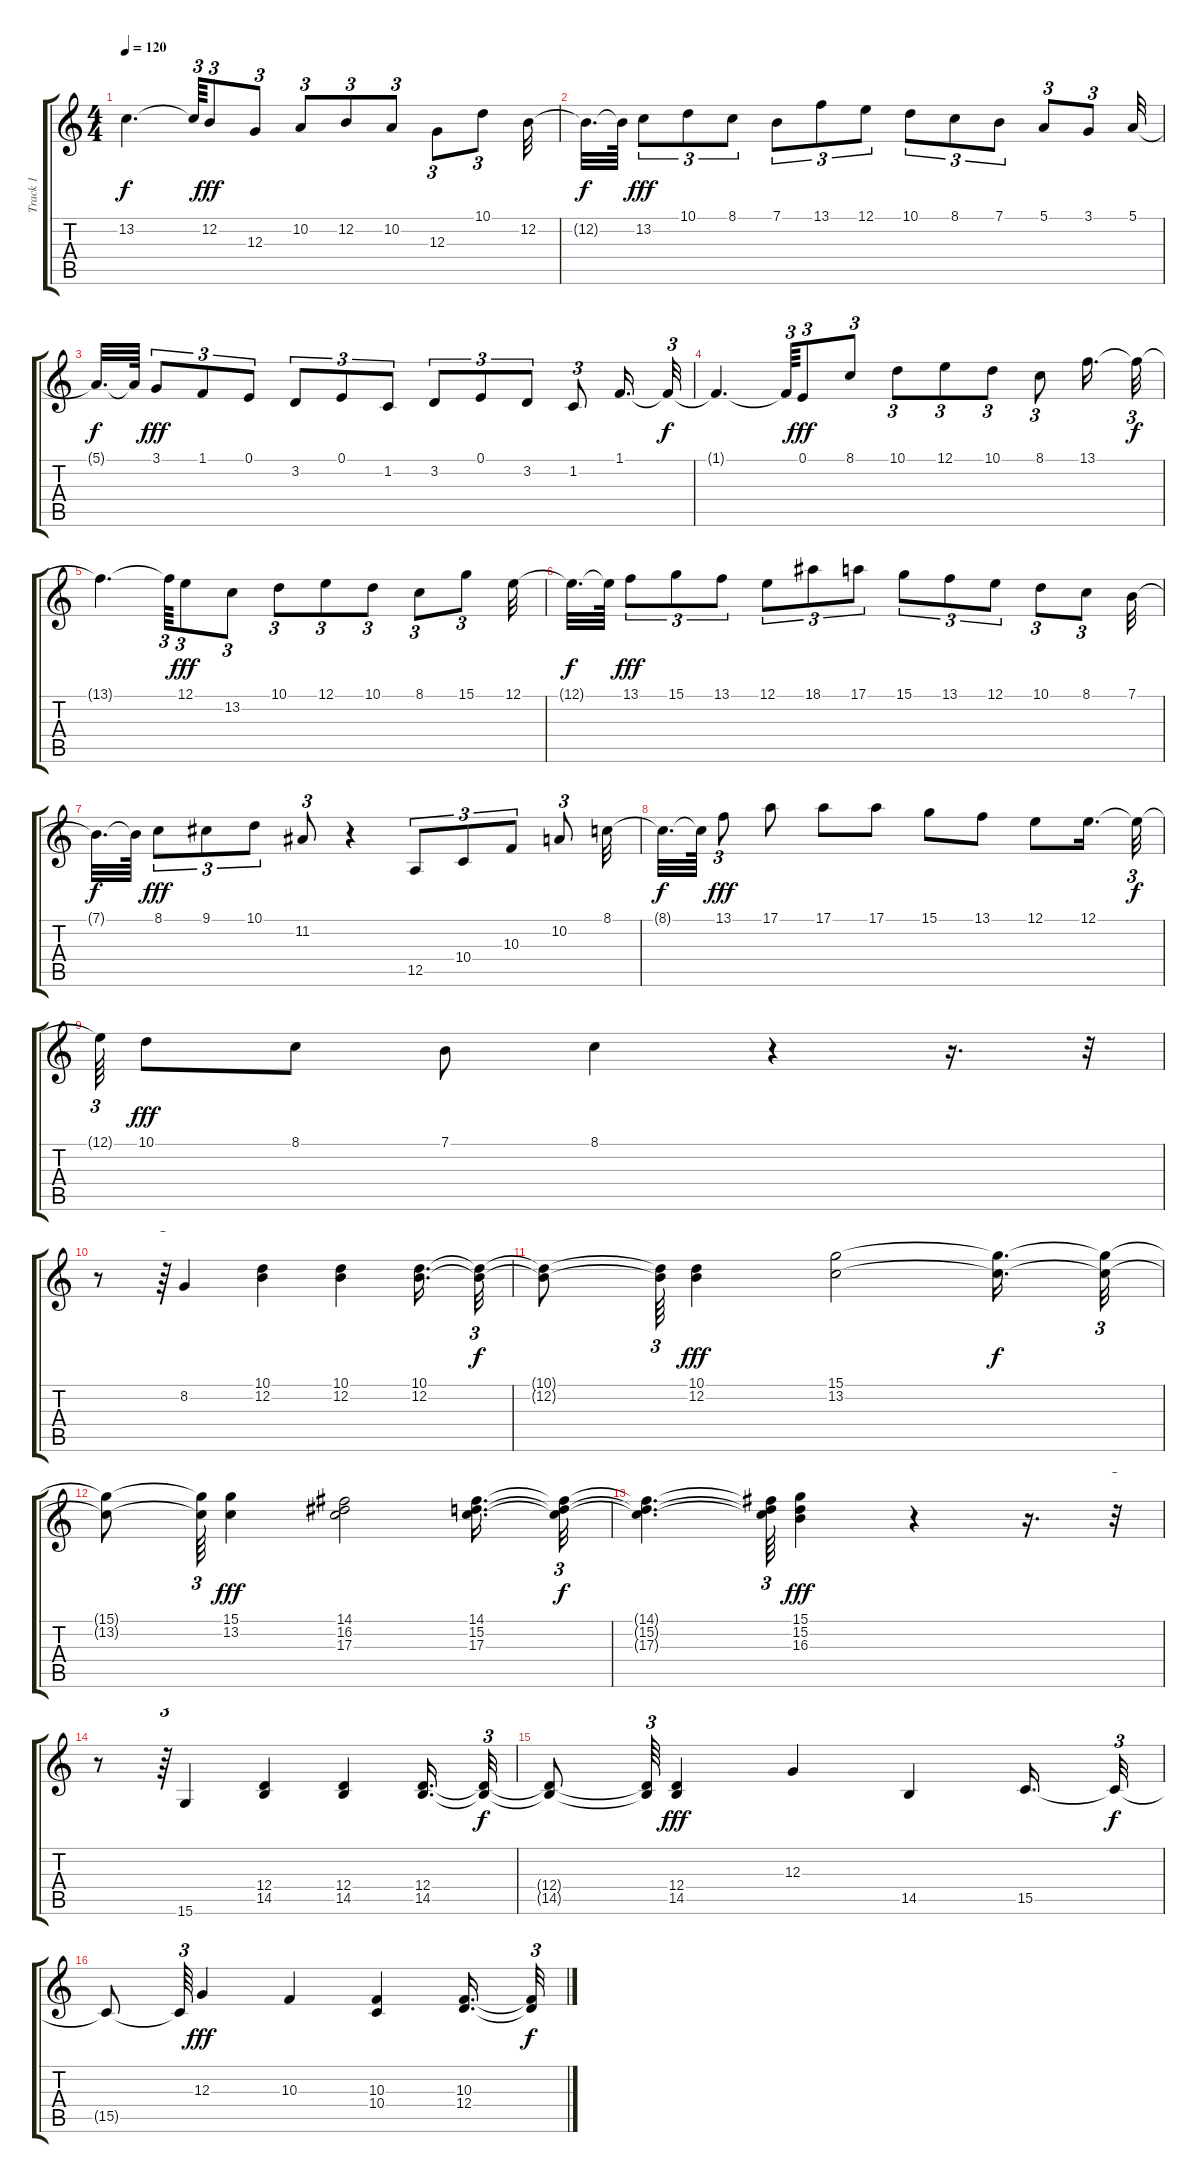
\track ("Track 1" "Track 1") {instrument acousticgrandpiano}
\staff {score tabs}
\tuning (E4 B3 G3 D3 A2 E2) {hide}
\ts (4 4)
\tempo 120
\clef g2
\ks c
13.2{t}.4{d dy f} 13.2{t}.64{tu (3 2)} 12.2.8{tu (3 2) dy fff} 12.3.8{tu (3 2)} 10.2.8{tu (3 2)} 12.2.8{tu (3 2)} 10.2.8{tu (3 2)} 12.3.8{tu (3 2)} 10.1.8{tu (3 2)} 12.2.32 |
12.2{t}.32{d dy f} 12.2{t}.64 13.2.8{tu (3 2) dy fff} 10.1.8{tu (3 2)} 8.1.8{tu (3 2)} 7.1.8{tu (3 2)} 13.1.8{tu (3 2)} 12.1.8{tu (3 2)} 10.1.8{tu (3 2)} 8.1.8{tu (3 2)} 7.1.8{tu (3 2)} 5.1.8{tu (3 2)} 3.1.8{tu (3 2)} 5.1.32 |
5.1{t}.32{d dy f} 5.1{t}.64 3.1.8{tu (3 2) dy fff} 1.1.8{tu (3 2)} 0.1.8{tu (3 2)} 3.2.8{tu (3 2)} 0.1.8{tu (3 2)} 1.2.8{tu (3 2)} 3.2.8{tu (3 2)} 0.1.8{tu (3 2)} 3.2.8{tu (3 2)} 1.2.8{tu (3 2)} 1.1.16{d} 1.1{t}.32{tu (3 2) dy f} |
1.1{t}.4{d} 1.1{t}.64{tu (3 2)} 0.1.8{tu (3 2) dy fff} 8.1.8{tu (3 2)} 10.1.8{tu (3 2)} 12.1.8{tu (3 2)} 10.1.8{tu (3 2)} 8.1.8{tu (3 2)} 13.1.16{d} 13.1{t}.32{tu (3 2) dy f} |
13.1{t}.4{d} 13.1{t}.64{tu (3 2)} 12.1.8{tu (3 2) dy fff} 13.2.8{tu (3 2)} 10.1.8{tu (3 2)} 12.1.8{tu (3 2)} 10.1.8{tu (3 2)} 8.1.8{tu (3 2)} 15.1.8{tu (3 2)} 12.1.32 |
12.1{t}.32{d dy f} 12.1{t}.64 13.1.8{tu (3 2) dy fff} 15.1.8{tu (3 2)} 13.1.8{tu (3 2)} 12.1.8{tu (3 2)} 18.1.8{tu (3 2)} 17.1.8{tu (3 2)} 15.1.8{tu (3 2)} 13.1.8{tu (3 2)} 12.1.8{tu (3 2)} 10.1.8{tu (3 2)} 8.1.8{tu (3 2)} 7.1.32 |
7.1{t}.32{d dy f} 7.1{t}.64 8.1.8{tu (3 2) dy fff} 9.1.8{tu (3 2)} 10.1.8{tu (3 2)} 11.2.8{tu (3 2)} r.4 12.5.8{tu (3 2)} 10.4.8{tu (3 2)} 10.3.8{tu (3 2)} 10.2.8{tu (3 2)} 8.1.32 |
8.1{t}.32{d dy f} 8.1{t}.64 13.1.8{tu (3 2) dy fff} 17.1.8 17.1.8 17.1.8 15.1.8 13.1.8 12.1.8 12.1.16{d} 12.1{t}.32{tu (3 2) dy f} |
12.1{t}.64{tu (3 2)} 10.1.8{dy fff} 8.1.8 7.1.8 8.1.4 r.4 r.16{d} r.32{tu (3 2)} |
r.8 r.64{tu (3 2)} 8.2.4 (10.1 12.2).4 (10.1 12.2).4 (10.1 12.2).16{d} (10.1{t} 12.2{t}).32{tu (3 2) dy f} |
(10.1{t} 12.2{t}).8 (10.1{t} 12.2{t}).64{tu (3 2)} (10.1 12.2).4{dy fff} (15.1 13.2).2 (15.1{t} 13.2{t}).16{d dy f} (15.1{t} 13.2{t}).32{tu (3 2)} |
(15.1{t} 13.2{t}).8 (15.1{t} 13.2{t}).64{tu (3 2)} (15.1 13.2).4{dy fff} (14.1 16.2 17.3).2 (14.1 15.2 17.3).16{d} (14.1{t} 15.2{t} 17.3{t}).32{tu (3 2) dy f} |
(14.1{t} 15.2{t} 17.3{t}).4{d} (14.1{t} 15.2{t} 17.3{t}).64{tu (3 2)} (15.1 15.2 16.3).4{dy fff} r.4 r.16{d} r.32{tu (3 2)} |
r.8 r.64{tu (3 2)} 15.6.4 (12.4 14.5).4 (12.4 14.5).4 (12.4 14.5).16{d} (12.4{t} 14.5{t}).32{tu (3 2) dy f} |
(12.4{t} 14.5{t}).8 (12.4{t} 14.5{t}).64{tu (3 2)} (12.4 14.5).4{dy fff} 12.3.4 14.5.4 15.5.16{d} 15.5{t}.32{tu (3 2) dy f} |
15.5{t}.8 15.5{t}.64{tu (3 2)} 12.3.4{dy fff} 10.3.4 (10.3 10.4).4 (10.3 12.4).16{d} (10.3{t} 12.4{t}).32{tu (3 2) dy f}
